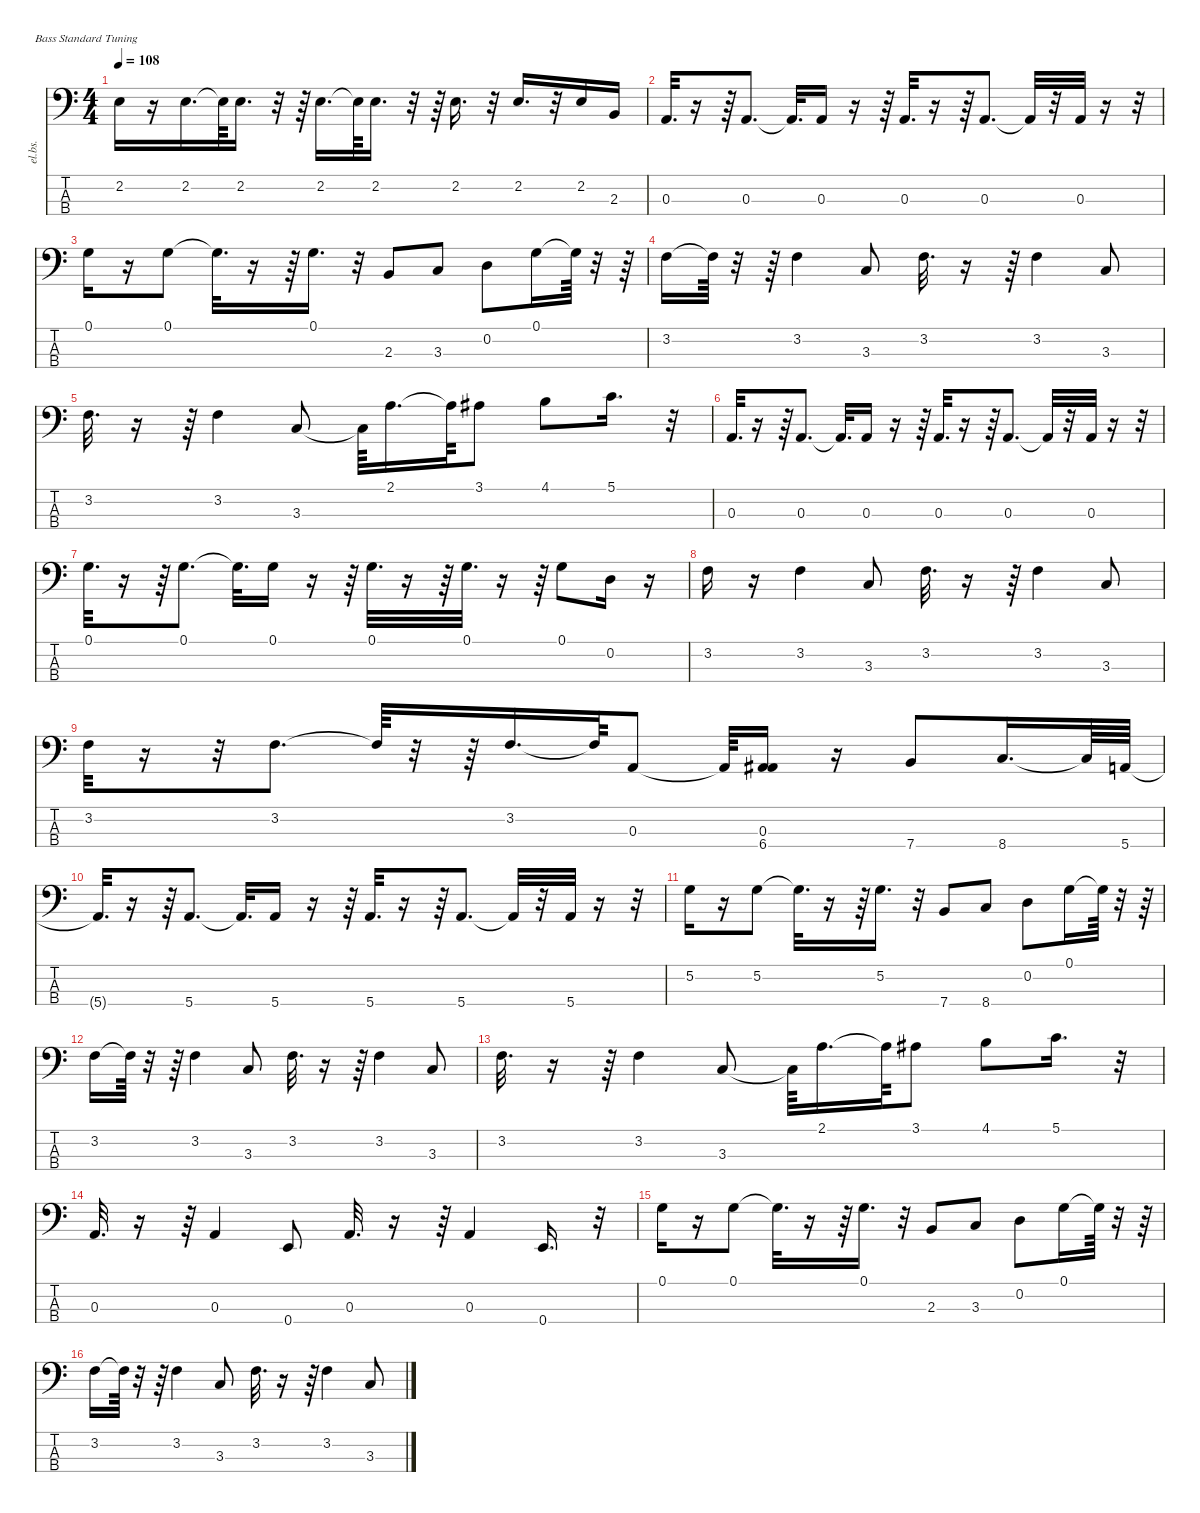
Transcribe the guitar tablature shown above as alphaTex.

\defaultSystemsLayout 4
\hideDynamics
\bracketExtendMode nobrackets
\otherSystemsTrackNameOrientation horizontal
\track ("Bass" "el.bs.") {instrument electricbasspick}
\staff {score tabs}
\tuning (G2 D2 A1 E1)
\ts (4 4)
\tempo 108
\clef f4
\ks c
2.2{t}.16{dy f} r.16 2.2.16{d} 2.2{t}.64 2.2.16{d} r.32 r.64 2.2.16{d} 2.2{t}.64 2.2.16{d} r.32 r.64 2.2.16{d} r.32 2.2.16{d} r.32 2.2.16 2.3.16 |
0.3.32{d} r.16 r.64 0.3.8{d} 0.3{t}.32{d} 0.3.16 r.16 r.64 0.3.32{d} r.16 r.64 0.3.8{d} 0.3{t}.32 r.32 0.3.32 r.16 r.32 |
0.1.16 r.16 0.1.8 0.1{t}.32{d} r.16 r.64 0.1.16{d} r.32 2.3.8 3.3.8 0.2.8 0.1.16 0.1{t}.64 r.32 r.64 |
3.2.16 3.2{t}.64 r.32 r.64 3.2.4 3.3.8 3.2.32{d} r.16 r.64 3.2.4 3.3.8 |
3.2.32{d} r.16 r.64 3.2.4 3.3.8 3.3{t}.64 2.1.16{d} 2.1{t}.64 3.1{acc #}.8 4.1.8 5.1.16{d} r.32 |
0.3.32{d} r.16 r.64 0.3.8{d} 0.3{t}.32{d} 0.3.16 r.16 r.64 0.3.32{d} r.16 r.64 0.3.8{d} 0.3{t}.32 r.32 0.3.32 r.16 r.32 |
0.1.32{d} r.16 r.64 0.1.8{d} 0.1{t}.32{d} 0.1.16 r.16 r.64 0.1.32{d} r.16 r.64 0.1.32{d} r.16 r.64 0.1.8 0.2.16 r.16 |
3.2.16 r.16 3.2.4 3.3.8 3.2.32{d} r.16 r.64 3.2.4 3.3.8 |
3.2.32 r.16 r.32 3.2.8{d} 3.2{t}.64 r.32 r.64 3.2.16{d} 3.2{t}.64 0.3.8 0.3{t}.64 (0.3 6.4{acc #}).16 r.16 7.4.8 8.4.16{d} 8.4{t}.64 5.4.64 |
5.4{t}.32{d} r.16 r.64 5.4.8{d} 5.4{t}.32{d} 5.4.16 r.16 r.64 5.4.32{d} r.16 r.64 5.4.8{d} 5.4{t}.32 r.32 5.4.32 r.16 r.32 |
5.2.16 r.16 5.2.8 5.2{t}.32{d} r.16 r.64 5.2.16{d} r.32 7.4.8 8.4.8 0.2.8 0.1.16 0.1{t}.64 r.32 r.64 |
3.2.16 3.2{t}.64 r.32 r.64 3.2.4 3.3.8 3.2.32{d} r.16 r.64 3.2.4 3.3.8 |
3.2.32{d} r.16 r.64 3.2.4 3.3.8 3.3{t}.64 2.1.16{d} 2.1{t}.64 3.1{acc #}.8 4.1.8 5.1.16{d} r.32 |
0.3.32{d} r.16 r.64 0.3.4 0.4.8 0.3.32{d} r.16 r.64 0.3.4 0.4.16{d} r.32 |
0.1.16 r.16 0.1.8 0.1{t}.32{d} r.16 r.64 0.1.16{d} r.32 2.3.8 3.3.8 0.2.8 0.1.16 0.1{t}.64 r.32 r.64 |
3.2.16 3.2{t}.64 r.32 r.64 3.2.4 3.3.8 3.2.32{d} r.16 r.64 3.2.4 3.3.8
